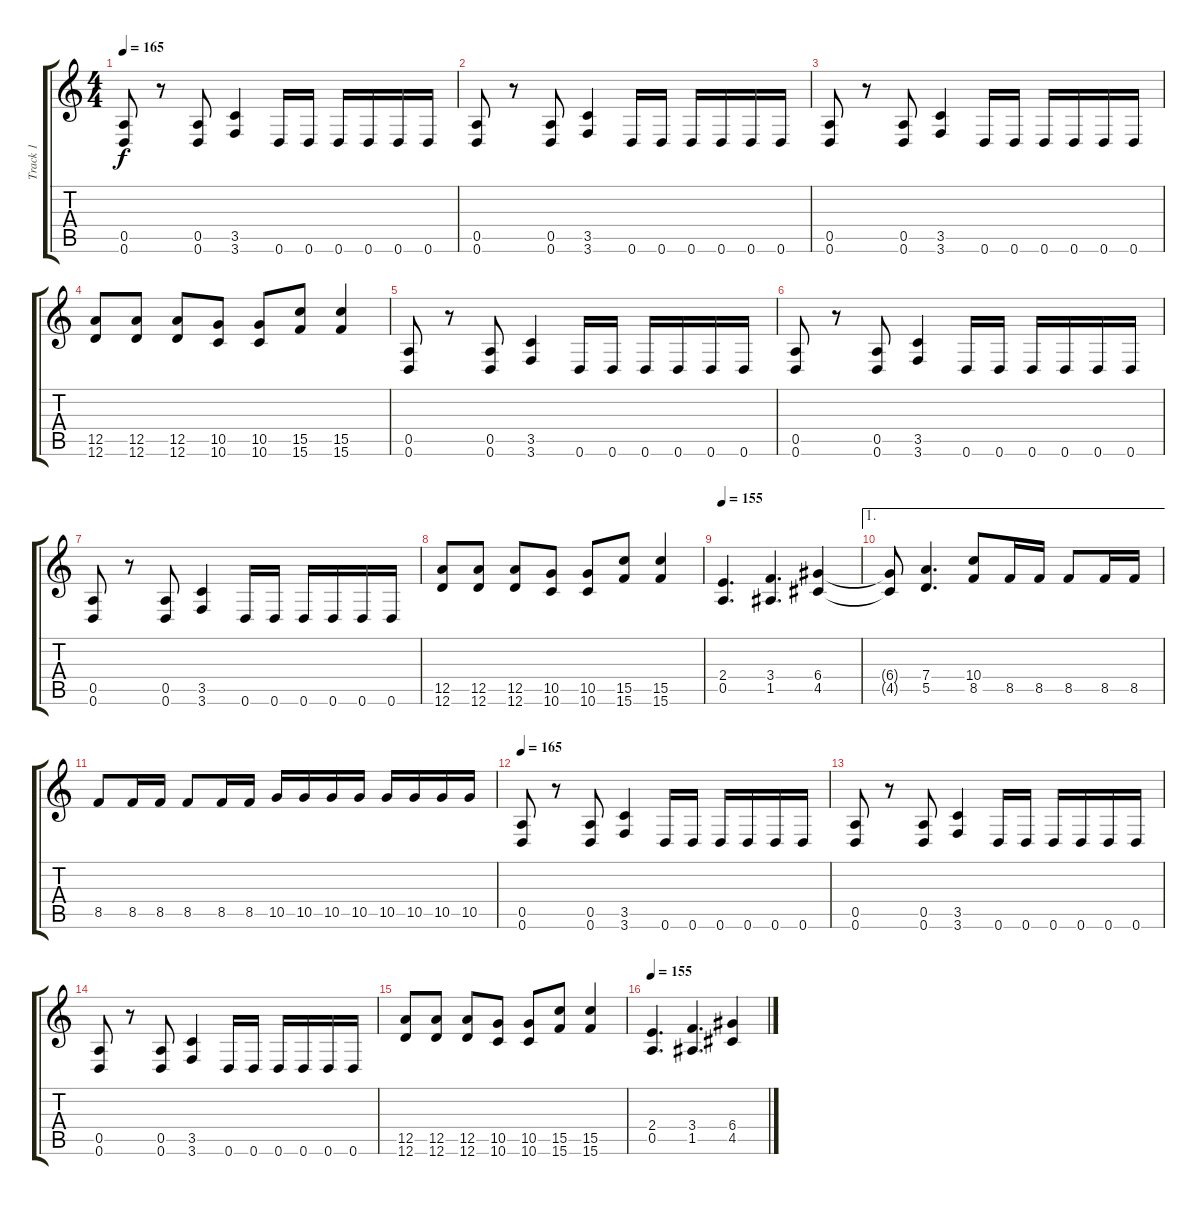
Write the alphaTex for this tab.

\track ("Track 1" "Track 1") {instrument electricguitarclean}
\staff {score tabs}
\tuning (E4 B3 G3 D3 A2 D2) {hide}
\ts (4 4)
\tempo 165
\clef g2
\ks c
(0.5 0.6).8{dy f} r.8 (0.5 0.6).8 (3.5 3.6).4 0.6.16 0.6.16 0.6.16 0.6.16 0.6.16 0.6.16 |
(0.5 0.6).8 r.8 (0.5 0.6).8 (3.5 3.6).4 0.6.16 0.6.16 0.6.16 0.6.16 0.6.16 0.6.16 |
(0.5 0.6).8 r.8 (0.5 0.6).8 (3.5 3.6).4 0.6.16 0.6.16 0.6.16 0.6.16 0.6.16 0.6.16 |
(12.5 12.6).8 (12.5 12.6).8 (12.5 12.6).8 (10.5 10.6).8 (10.5 10.6).8 (15.5 15.6).8 (15.5 15.6).4 |
(0.5 0.6).8 r.8 (0.5 0.6).8 (3.5 3.6).4 0.6.16 0.6.16 0.6.16 0.6.16 0.6.16 0.6.16 |
(0.5 0.6).8 r.8 (0.5 0.6).8 (3.5 3.6).4 0.6.16 0.6.16 0.6.16 0.6.16 0.6.16 0.6.16 |
(0.5 0.6).8 r.8 (0.5 0.6).8 (3.5 3.6).4 0.6.16 0.6.16 0.6.16 0.6.16 0.6.16 0.6.16 |
(12.5 12.6).8 (12.5 12.6).8 (12.5 12.6).8 (10.5 10.6).8 (10.5 10.6).8 (15.5 15.6).8 (15.5 15.6).4 |
\tempo 155
(2.4 0.5).4{d} (3.4 1.5).4{d} (6.4 4.5).4 |
\ae 1
(6.4{t} 4.5{t}).8 (7.4 5.5).4{d} (10.4 8.5).8 8.5.16 8.5.16 8.5.8 8.5.16 8.5.16 |
8.5.8 8.5.16 8.5.16 8.5.8 8.5.16 8.5.16 10.5.16 10.5.16 10.5.16 10.5.16 10.5.16 10.5.16 10.5.16 10.5.16 |
\tempo 165
(0.5 0.6).8 r.8 (0.5 0.6).8 (3.5 3.6).4 0.6.16 0.6.16 0.6.16 0.6.16 0.6.16 0.6.16 |
(0.5 0.6).8 r.8 (0.5 0.6).8 (3.5 3.6).4 0.6.16 0.6.16 0.6.16 0.6.16 0.6.16 0.6.16 |
(0.5 0.6).8 r.8 (0.5 0.6).8 (3.5 3.6).4 0.6.16 0.6.16 0.6.16 0.6.16 0.6.16 0.6.16 |
(12.5 12.6).8 (12.5 12.6).8 (12.5 12.6).8 (10.5 10.6).8 (10.5 10.6).8 (15.5 15.6).8 (15.5 15.6).4 |
\tempo 155
(2.4 0.5).4{d} (3.4 1.5).4{d} (6.4 4.5).4
